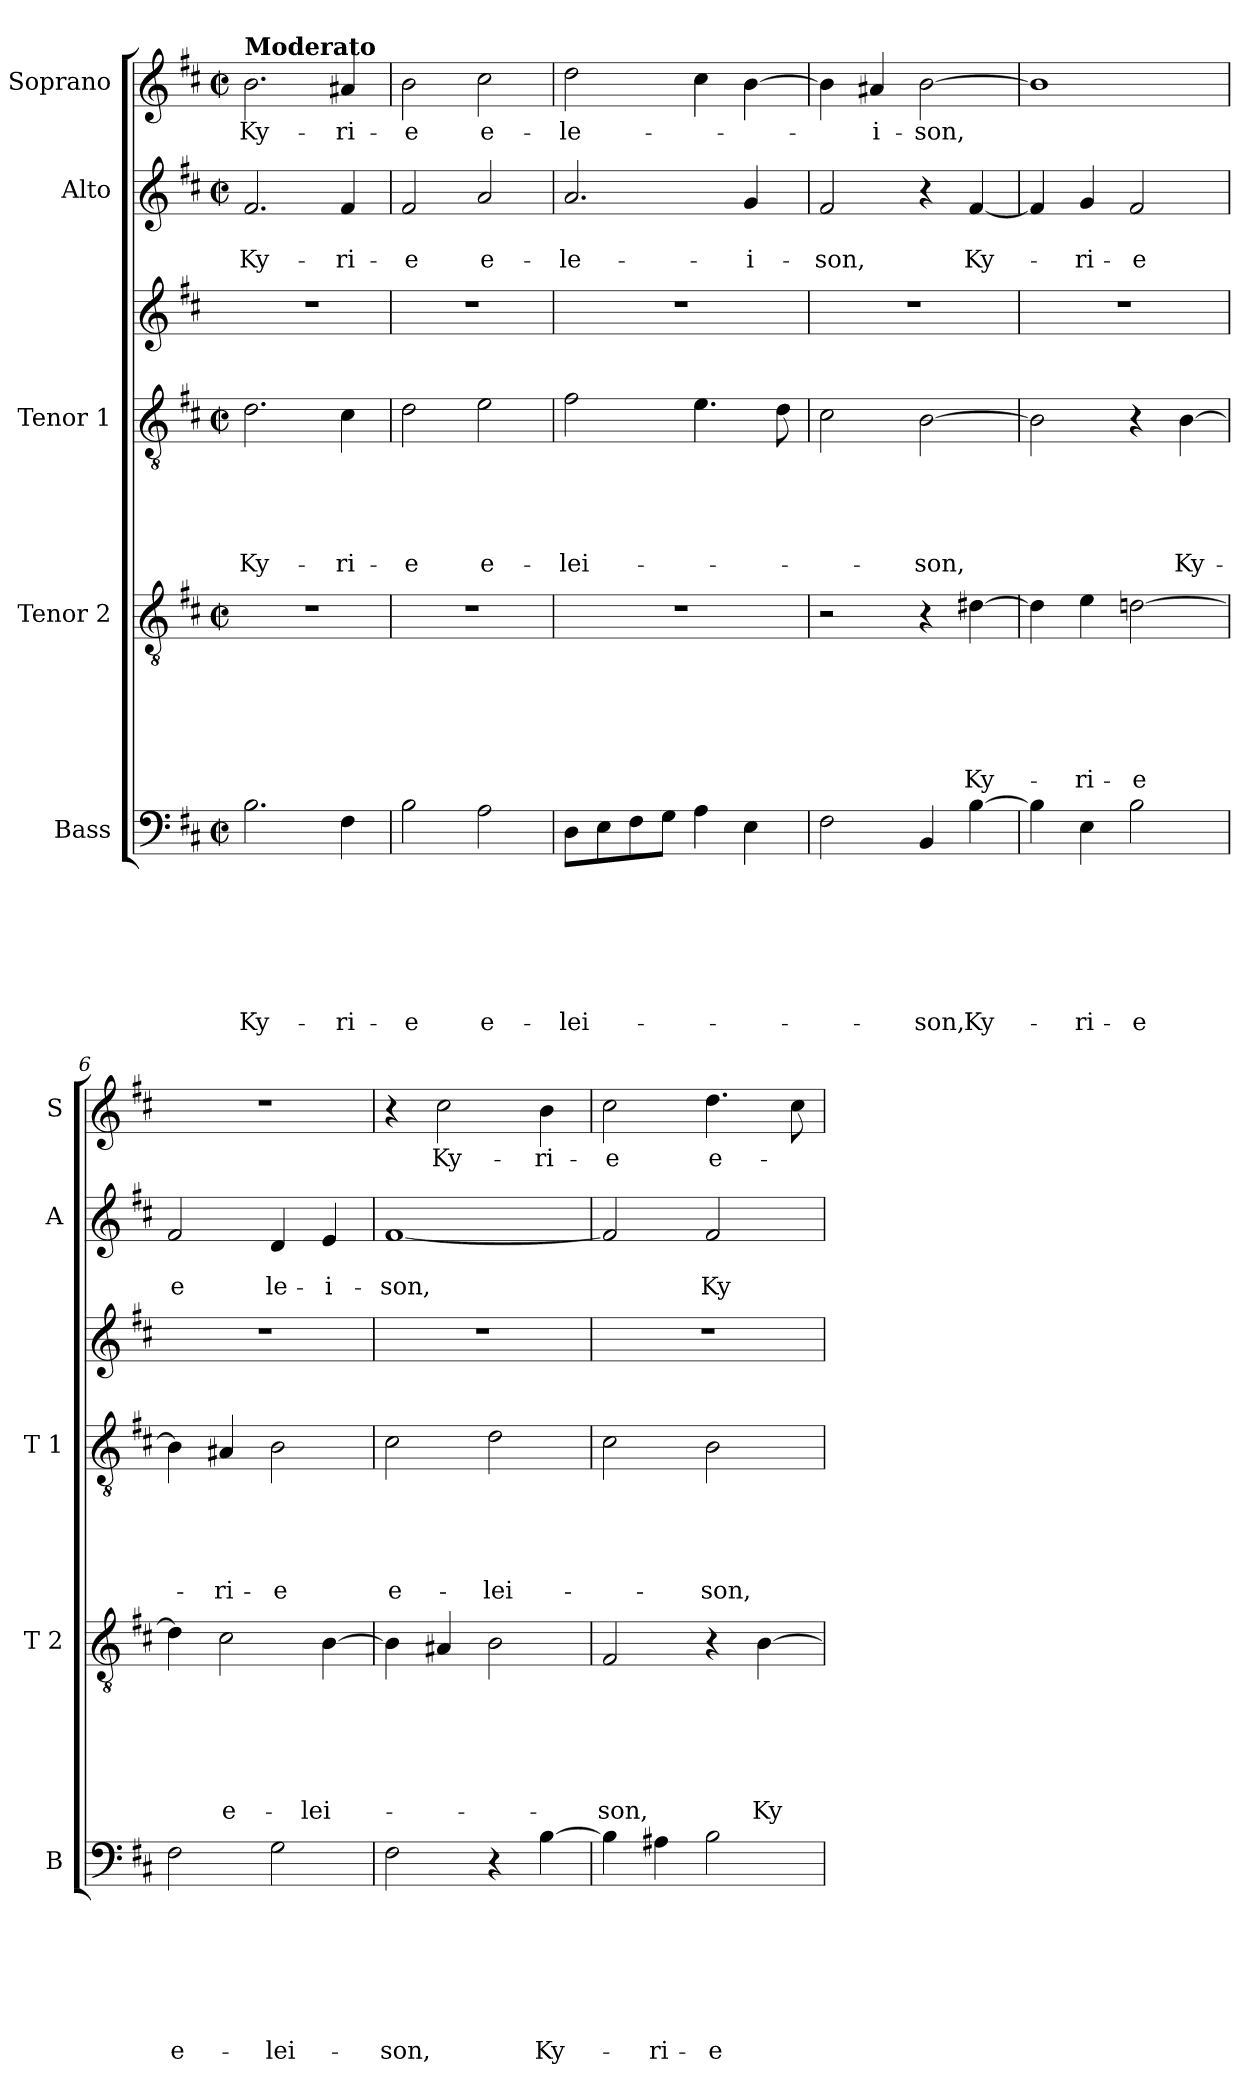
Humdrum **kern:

**kern	**text	**text	**text	**text	**text	**text	**text	**kern	**text	**text	**text	**text	**text	**text	**kern	**text	**text	**text	**text	**text	**kern	**kern	**text	**text	**kern	**text
*part6	*part6	*part6	*part6	*part6	*part6	*part6	*part6	*part5	*part5	*part5	*part5	*part5	*part5	*part5	*part4	*part4	*part4	*part4	*part4	*part4	*part3	*part2	*part2	*part2	*part1	*part1
*staff6	*staff6	*staff6	*staff6	*staff6	*staff6	*staff6	*staff6	*staff5	*staff5	*staff5	*staff5	*staff5	*staff5	*staff5	*staff4	*staff4	*staff4	*staff4	*staff4	*staff4	*staff3	*staff2	*staff2	*staff2	*staff1	*staff1
*I"Bass	*	*	*	*	*	*	*	*I"Tenor 2	*	*	*	*	*	*	*I"Tenor 1	*	*	*	*	*	*	*I"Alto	*	*	*I"Soprano	*
*I'B	*	*	*	*	*	*	*	*I'T 2	*	*	*	*	*	*	*I'T 1	*	*	*	*	*	*	*I'A	*	*	*I'S	*
!!LO:PB:g=z
*clefF4	*	*	*	*	*	*	*	*clefGv2	*	*	*	*	*	*	*clefGv2	*	*	*	*	*	*clefG2	*clefG2	*	*	*clefG2	*
*k[f#c#]	*	*	*	*	*	*	*	*k[f#c#]	*	*	*	*	*	*	*k[f#c#]	*	*	*	*	*	*k[f#c#]	*k[f#c#]	*	*	*k[f#c#]	*
*D:	*	*	*	*	*	*	*	*D:	*	*	*	*	*	*	*D:	*	*	*	*	*	*D:	*D:	*	*	*D:	*
*M2/2	*	*	*	*	*	*	*	*M2/2	*	*	*	*	*	*	*M2/2	*	*	*	*	*	*	*M2/2	*	*	*M2/2	*
*met(c|)	*	*	*	*	*	*	*	*met(c|)	*	*	*	*	*	*	*met(c|)	*	*	*	*	*	*	*met(c|)	*	*	*met(c|)	*
=1	=1	=1	=1	=1	=1	=1	=1	=1	=1	=1	=1	=1	=1	=1	=1	=1	=1	=1	=1	=1	=1	=1	=1	=1	=1	=1
!	!	!	!	!	!	!	!	!	!	!	!	!	!	!	!	!	!	!	!	!	!	!	!	!	!LO:TX:a:B:t=Moderato	!
!	!	!	!	!	!	!	!LO:LY:b	!	!	!	!	!	!	!	!	!	!	!	!	!LO:LY:b	!	!	!	!LO:LY:b	!	!LO:LY:b
2.B\	.	.	.	.	.	.	Ky-	1r	.	.	.	.	.	.	2.d\	.	.	.	.	Ky-	1r	2.f#/	.	Ky-	2.b\	Ky-
!	!	!	!	!	!	!	!LO:LY:b	!	!	!	!	!	!	!	!	!	!	!	!	!LO:LY:b	!	!	!	!LO:LY:b	!	!LO:LY:b
4F#\	.	.	.	.	.	.	-ri-	.	.	.	.	.	.	.	4c#\	.	.	.	.	-ri-	.	4f#/	.	-ri-	4a#X/	-ri-
=2	=2	=2	=2	=2	=2	=2	=2	=2	=2	=2	=2	=2	=2	=2	=2	=2	=2	=2	=2	=2	=2	=2	=2	=2	=2	=2
!	!	!	!	!	!	!	!LO:LY:b	!	!	!	!	!	!	!	!	!	!	!	!	!LO:LY:b	!	!	!	!LO:LY:b	!	!LO:LY:b
2B\	.	.	.	.	.	.	-e	1r	.	.	.	.	.	.	2d\	.	.	.	.	-e	1r	2f#/	.	-e	2b\	-e
!	!	!	!	!	!	!	!LO:LY:b	!	!	!	!	!	!	!	!	!	!	!	!	!LO:LY:b	!	!	!	!LO:LY:b	!	!LO:LY:b
2A\	.	.	.	.	.	.	e-	.	.	.	.	.	.	.	2e\	.	.	.	.	e-	.	2a/	.	e-	2cc#\	e-
=3	=3	=3	=3	=3	=3	=3	=3	=3	=3	=3	=3	=3	=3	=3	=3	=3	=3	=3	=3	=3	=3	=3	=3	=3	=3	=3
!	!	!	!	!	!	!	!LO:LY:b	!	!	!	!	!	!	!	!	!	!	!	!	!LO:LY:b	!	!	!	!LO:LY:b	!	!LO:LY:b
8D\L	.	.	.	.	.	.	-lei-	1r	.	.	.	.	.	.	2f#\	.	.	.	.	-lei-	1r	2.a/	.	-le-	2dd\	-le-
8E\	.	.	.	.	.	.	.	.	.	.	.	.	.	.	.	.	.	.	.	.	.	.	.	.	.	.
8F#\	.	.	.	.	.	.	.	.	.	.	.	.	.	.	.	.	.	.	.	.	.	.	.	.	.	.
8G\J	.	.	.	.	.	.	.	.	.	.	.	.	.	.	.	.	.	.	.	.	.	.	.	.	.	.
4A\	.	.	.	.	.	.	.	.	.	.	.	.	.	.	4.e\	.	.	.	.	.	.	.	.	.	4cc#\	.
!	!	!	!	!	!	!	!	!	!	!	!	!	!	!	!	!	!	!	!	!	!	!	!	!LO:LY:b	!	!
4E\	.	.	.	.	.	.	.	.	.	.	.	.	.	.	.	.	.	.	.	.	.	4g/	.	-i-	[>4b\	.
.	.	.	.	.	.	.	.	.	.	.	.	.	.	.	8d\	.	.	.	.	.	.	.	.	.	.	.
=4	=4	=4	=4	=4	=4	=4	=4	=4	=4	=4	=4	=4	=4	=4	=4	=4	=4	=4	=4	=4	=4	=4	=4	=4	=4	=4
!	!	!	!	!	!	!	!	!	!	!	!	!	!	!	!	!	!	!	!	!	!	!	!	!LO:LY:b	!	!
2F#\	.	.	.	.	.	.	.	2r	.	.	.	.	.	.	2c#\	.	.	.	.	.	1r	2f#/	.	-son,	4b\]	.
!	!	!	!	!	!	!	!	!	!	!	!	!	!	!	!	!	!	!	!	!	!	!	!	!	!	!LO:LY:b
.	.	.	.	.	.	.	.	.	.	.	.	.	.	.	.	.	.	.	.	.	.	.	.	.	4a#X/	-i-
!	!	!	!	!	!	!	!LO:LY:b	!	!	!	!	!	!	!	!	!	!	!	!	!LO:LY:b	!	!	!	!	!	!LO:LY:b
4BB/	.	.	.	.	.	.	-son,	4r	.	.	.	.	.	.	[>2B\	.	.	.	.	-son,	.	4r	.	.	[>2b\	-son,
!	!	!	!	!	!	!	!LO:LY:b	!	!	!	!	!	!	!LO:LY:b	!	!	!	!	!	!	!	!	!	!LO:LY:b	!	!
[>4B\	.	.	.	.	.	.	Ky-	[>4d#X\	.	.	.	.	.	Ky-	.	.	.	.	.	.	.	[<4f#/	.	Ky-	.	.
=5	=5	=5	=5	=5	=5	=5	=5	=5	=5	=5	=5	=5	=5	=5	=5	=5	=5	=5	=5	=5	=5	=5	=5	=5	=5	=5
4B\]	.	.	.	.	.	.	.	4d#\]	.	.	.	.	.	.	2B\]	.	.	.	.	.	1r	4f#/]	.	.	1b]	.
!	!	!	!	!	!	!	!LO:LY:b	!	!	!	!	!	!	!LO:LY:b	!	!	!	!	!	!	!	!	!	!LO:LY:b	!	!
4E\	.	.	.	.	.	.	-ri-	4e\	.	.	.	.	.	-ri-	.	.	.	.	.	.	.	4g/	.	-ri-	.	.
!	!	!	!	!	!	!	!LO:LY:b	!	!	!	!	!	!	!LO:LY:b:rj	!	!	!	!	!	!	!	!	!	!LO:LY:b	!	!
2B\	.	.	.	.	.	.	-e	[<2dn\	.	.	.	.	.	-e	4r	.	.	.	.	.	.	2f#/	.	-e	.	.
!	!	!	!	!	!	!	!	!	!	!	!	!	!	!	!	!	!	!	!	!LO:LY:b	!	!	!	!	!	!
.	.	.	.	.	.	.	.	.	.	.	.	.	.	.	[<4B\	.	.	.	.	Ky-	.	.	.	.	.	.
!!LO:LB:g=z
=6	=6	=6	=6	=6	=6	=6	=6	=6	=6	=6	=6	=6	=6	=6	=6	=6	=6	=6	=6	=6	=6	=6	=6	=6	=6	=6
!	!	!	!	!	!	!	!LO:LY:b	!	!	!	!	!	!	!	!	!	!	!	!	!	!	!	!	!LO:LY:b	!	!
2F#\	.	.	.	.	.	.	e-	4d\]	.	.	.	.	.	.	4B\]	.	.	.	.	.	1r	2f#/	.	e	1r	.
!	!	!	!	!	!	!	!	!	!	!	!	!	!	!LO:LY:b	!	!	!	!	!	!LO:LY:b	!	!	!	!	!	!
.	.	.	.	.	.	.	.	2c#\	.	.	.	.	.	e-	4A#X/	.	.	.	.	-ri-	.	.	.	.	.	.
!	!	!	!	!	!	!	!LO:LY:b	!	!	!	!	!	!	!	!	!	!	!	!	!LO:LY:b	!	!	!	!LO:LY:b	!	!
2G\	.	.	.	.	.	.	-lei-	.	.	.	.	.	.	.	2B\	.	.	.	.	-e	.	4d/	.	le-	.	.
!	!	!	!	!	!	!	!	!	!	!	!	!	!	!LO:LY:b	!	!	!	!	!	!	!	!	!	!LO:LY:b	!	!
.	.	.	.	.	.	.	.	[>4B\	.	.	.	.	.	-lei-	.	.	.	.	.	.	.	4e/	.	-i-	.	.
=7	=7	=7	=7	=7	=7	=7	=7	=7	=7	=7	=7	=7	=7	=7	=7	=7	=7	=7	=7	=7	=7	=7	=7	=7	=7	=7
!	!	!	!	!	!	!	!LO:LY:b	!	!	!	!	!	!	!	!	!	!	!	!	!LO:LY:b	!	!	!	!LO:LY:b	!	!
2F#\	.	.	.	.	.	.	-son,	4B\]	.	.	.	.	.	.	2c#\	.	.	.	.	e-	1r	[<1f#	.	-son,	4r	.
!	!	!	!	!	!	!	!	!	!	!	!	!	!	!	!	!	!	!	!	!	!	!	!	!	!	!LO:LY:b
.	.	.	.	.	.	.	.	4A#X/	.	.	.	.	.	.	.	.	.	.	.	.	.	.	.	.	2cc#\	Ky-
!	!	!	!	!	!	!	!	!	!	!	!	!	!	!	!	!	!	!	!	!LO:LY:b	!	!	!	!	!	!
4r	.	.	.	.	.	.	.	2B\	.	.	.	.	.	.	2d\	.	.	.	.	-lei-	.	.	.	.	.	.
!	!	!	!	!	!	!	!LO:LY:b	!	!	!	!	!	!	!	!	!	!	!	!	!	!	!	!	!	!	!LO:LY:b
[>4B\	.	.	.	.	.	.	Ky-	.	.	.	.	.	.	.	.	.	.	.	.	.	.	.	.	.	4b\	-ri-
=8	=8	=8	=8	=8	=8	=8	=8	=8	=8	=8	=8	=8	=8	=8	=8	=8	=8	=8	=8	=8	=8	=8	=8	=8	=8	=8
!	!	!	!	!	!	!	!	!	!	!	!	!	!	!LO:LY:b	!	!	!	!	!	!	!	!	!	!	!	!LO:LY:b
4B\]	.	.	.	.	.	.	.	2F#/	.	.	.	.	.	-son,	2c#\	.	.	.	.	.	1r	2f#/]	.	.	2cc#\	-e
!	!	!	!	!	!	!	!LO:LY:b	!	!	!	!	!	!	!	!	!	!	!	!	!	!	!	!	!	!	!
4A#X\	.	.	.	.	.	.	-ri-	.	.	.	.	.	.	.	.	.	.	.	.	.	.	.	.	.	.	.
!	!	!	!	!	!	!	!LO:LY:b	!	!	!	!	!	!	!	!	!	!	!	!	!LO:LY:b	!	!	!	!LO:LY:b	!	!LO:LY:b
2B\	.	.	.	.	.	.	-e	4r	.	.	.	.	.	.	2B\	.	.	.	.	-son,	.	2f#/	.	Ky-	4.dd\	e-
!	!	!	!	!	!	!	!	!	!	!	!	!	!	!LO:LY:b	!	!	!	!	!	!	!	!	!	!	!	!
.	.	.	.	.	.	.	.	[>4B\	.	.	.	.	.	Ky-	.	.	.	.	.	.	.	.	.	.	.	.
.	.	.	.	.	.	.	.	.	.	.	.	.	.	.	.	.	.	.	.	.	.	.	.	.	8cc#\	.
=	=	=	=	=	=	=	=	=	=	=	=	=	=	=	=	=	=	=	=	=	=	=	=	=	=	=
*-	*-	*-	*-	*-	*-	*-	*-	*-	*-	*-	*-	*-	*-	*-	*-	*-	*-	*-	*-	*-	*-	*-	*-	*-	*-	*-
